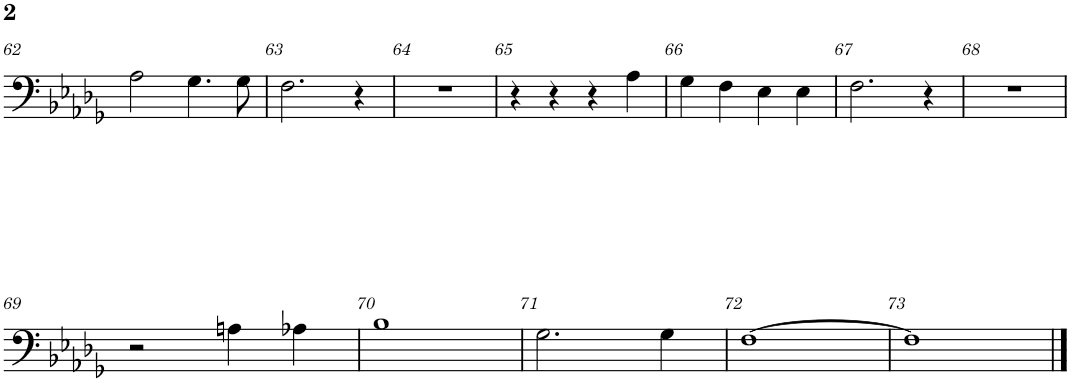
**kern
*part1
*staff1
*I"Bass
*I'B.
!!LO:PB:g=z
*clefF4
*k[b-e-a-d-g-]
*M4/4
=62
2A-\
4.G-\
8G-\
=63
2.F\
4r
=64
1r
=65
4r
4r
4r
4A-\
=66
4G-\
4F\
4E-\
4E-\
=67
2.F\
4r
=68
1r
!!LO:LB:g=z
=69
2r
4An\
4A-X\
=70
1B-
=71
2.G-\
4G-\
=72
[1F
=73
1F]
==
*-
